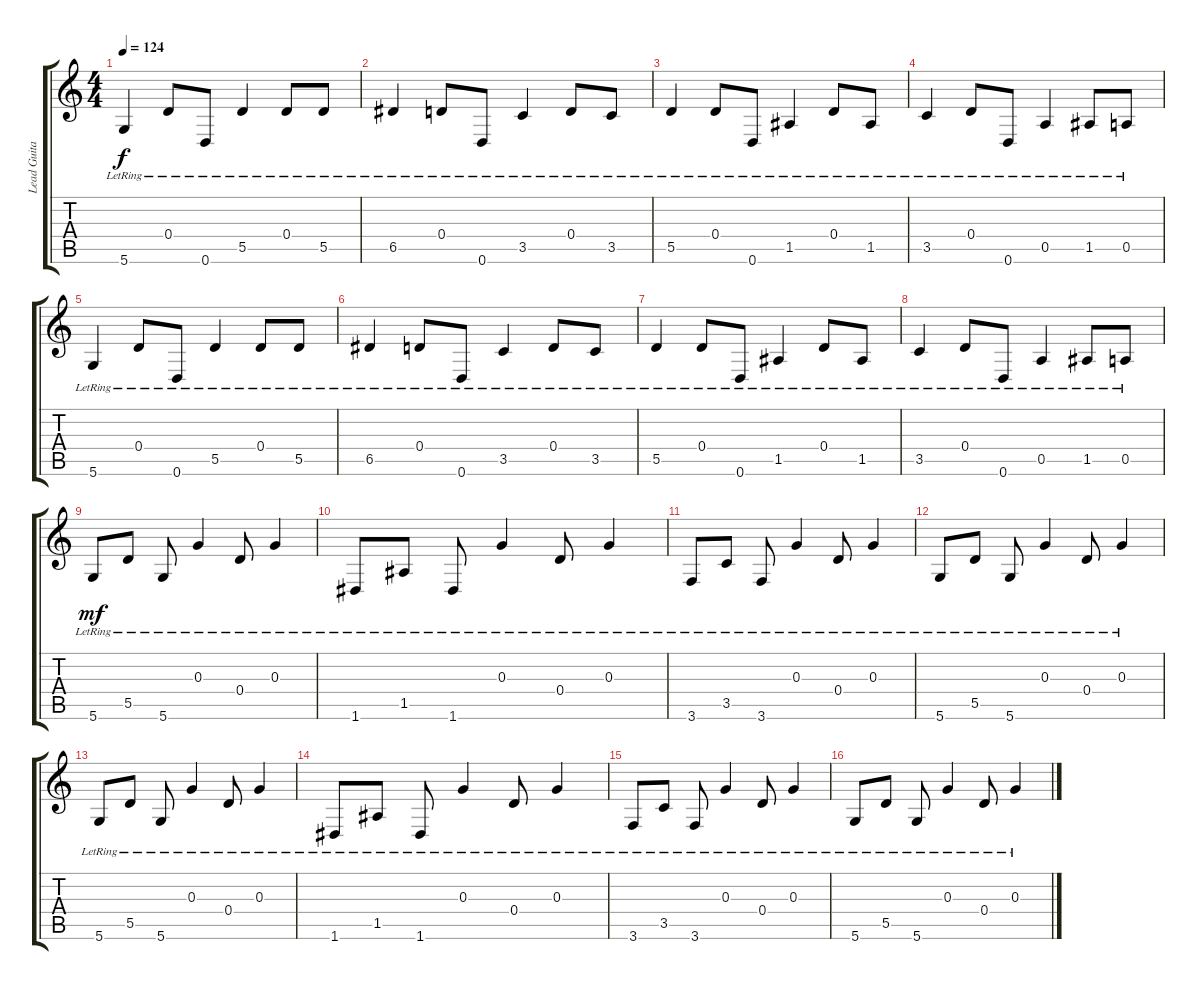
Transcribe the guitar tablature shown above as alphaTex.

\track ("Lead Guitar" "Lead Guita") {instrument acousticguitarsteel}
\staff {score tabs}
\tuning (E4 B3 G3 D3 A2 D2) {hide}
\ts (4 4)
\tempo 124
\clef g2
\ks c
5.6{lr}.4{dy f} 0.4{lr}.8 0.6{lr}.8 5.5{lr}.4 0.4{lr}.8 5.5{lr}.8 |
6.5{lr}.4 0.4{lr}.8 0.6{lr}.8 3.5{lr}.4 0.4{lr}.8 3.5{lr}.8 |
5.5{lr}.4 0.4{lr}.8 0.6{lr}.8 1.5{lr}.4 0.4{lr}.8 1.5{lr}.8 |
3.5{lr}.4 0.4{lr}.8 0.6{lr}.8 0.5{lr}.4 1.5{lr}.8 0.5{lr}.8 |
5.6{lr}.4 0.4{lr}.8 0.6{lr}.8 5.5{lr}.4 0.4{lr}.8 5.5{lr}.8 |
6.5{lr}.4 0.4{lr}.8 0.6{lr}.8 3.5{lr}.4 0.4{lr}.8 3.5{lr}.8 |
5.5{lr}.4 0.4{lr}.8 0.6{lr}.8 1.5{lr}.4 0.4{lr}.8 1.5{lr}.8 |
3.5{lr}.4 0.4{lr}.8 0.6{lr}.8 0.5{lr}.4 1.5{lr}.8 0.5{lr}.8 |
5.6{lr}.8{dy mf} 5.5{lr}.8 5.6{lr}.8 0.3{lr}.4 0.4{lr}.8 0.3{lr}.4 |
1.6{lr}.8 1.5{lr}.8 1.6{lr}.8 0.3{lr}.4 0.4{lr}.8 0.3{lr}.4 |
3.6{lr}.8 3.5{lr}.8 3.6{lr}.8 0.3{lr}.4 0.4{lr}.8 0.3{lr}.4 |
5.6{lr}.8 5.5{lr}.8 5.6{lr}.8 0.3{lr}.4 0.4{lr}.8 0.3{lr}.4 |
5.6{lr}.8 5.5{lr}.8 5.6{lr}.8 0.3{lr}.4 0.4{lr}.8 0.3{lr}.4 |
1.6{lr}.8 1.5{lr}.8 1.6{lr}.8 0.3{lr}.4 0.4{lr}.8 0.3{lr}.4 |
3.6{lr}.8 3.5{lr}.8 3.6{lr}.8 0.3{lr}.4 0.4{lr}.8 0.3{lr}.4 |
5.6{lr}.8 5.5{lr}.8 5.6{lr}.8 0.3{lr}.4 0.4{lr}.8 0.3{lr}.4
